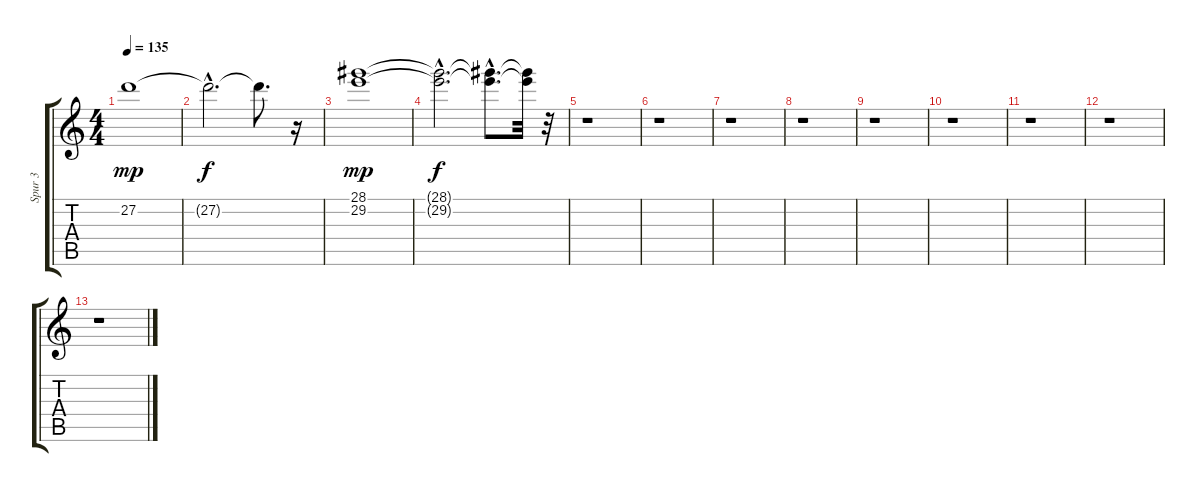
\track ("Spur 3" "Spur 3") {instrument stringensemble2}
\staff {score tabs}
\tuning (E4 B3 G3 D3 A2 E2) {hide}
\ts (4 4)
\tempo 135
\clef g2
\ks c
27.2.1{dy mp} |
27.2{hac t}.2{d dy f} 27.2{t}.8{d} r.16 |
(28.1 29.2).1{dy mp} |
(28.1{hac t} 29.2{hac t}).2{d dy f} (28.1{hac t} 29.2{hac t}).8{d} (28.1{t} 29.2{t}).32 r.32 |
r.1 |
r.1 |
r.1 |
r.1 |
r.1 |
r.1 |
r.1 |
r.1 |
r.1
